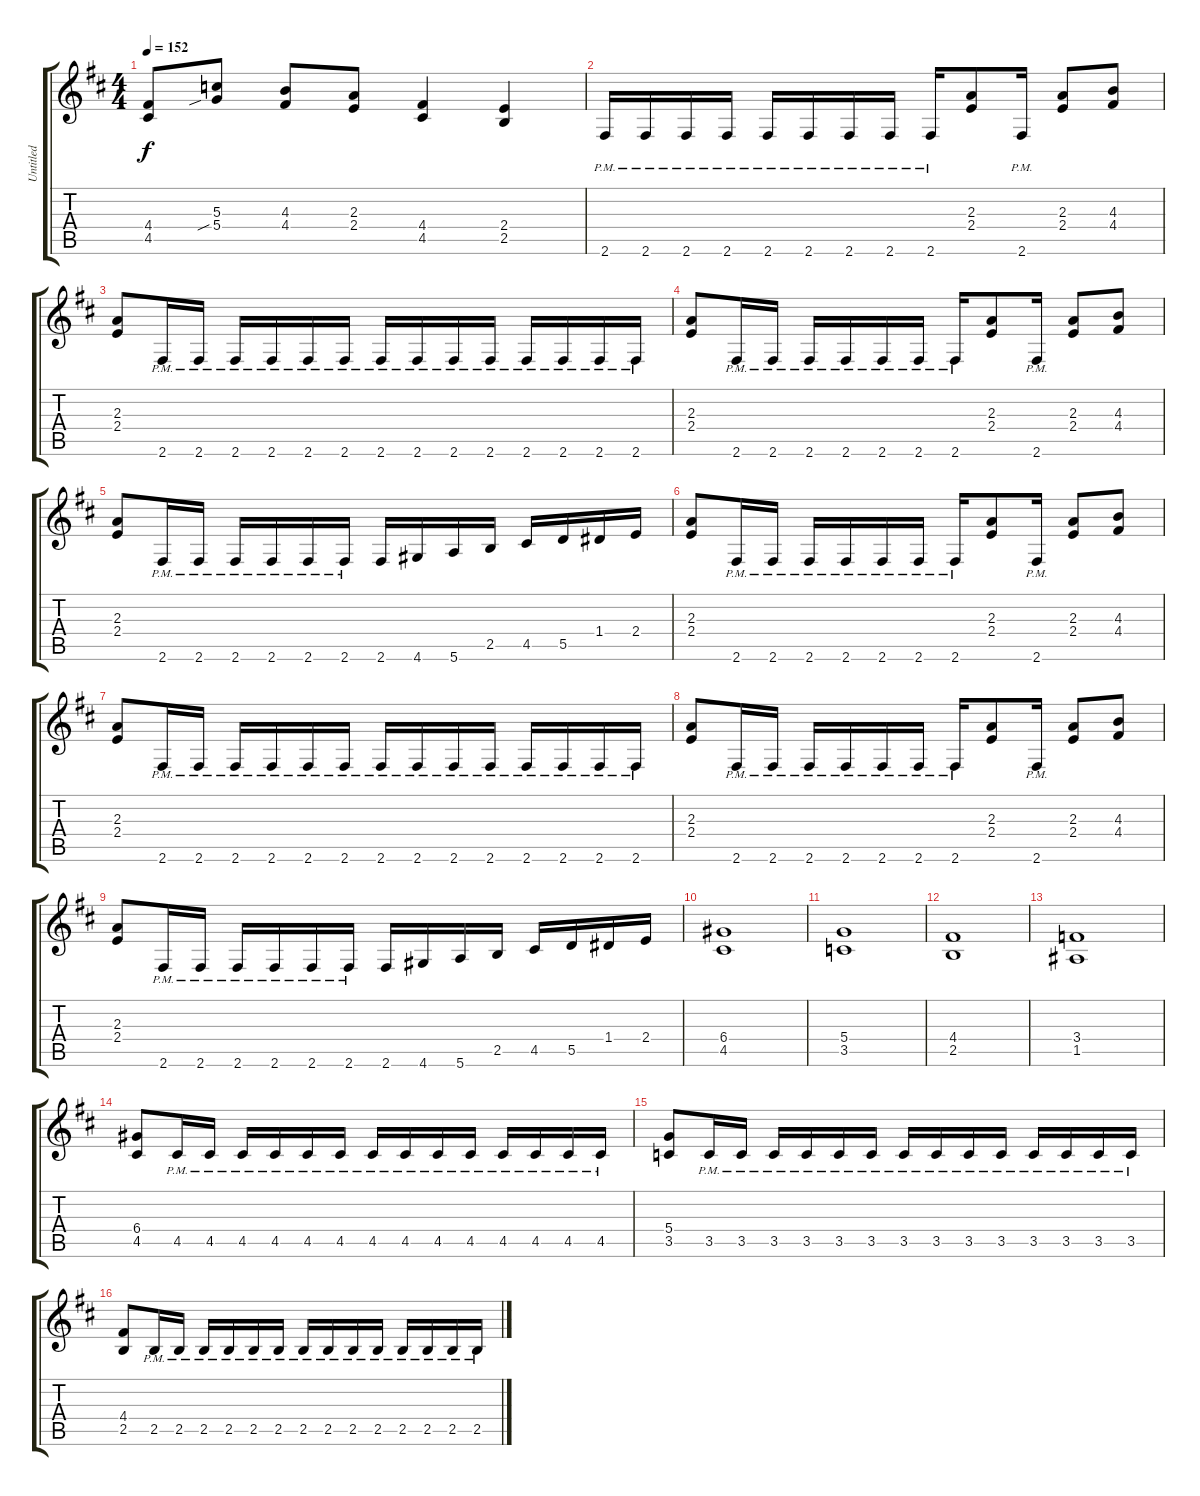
\track ("Untitled" "Untitled") {instrument distortionguitar}
\staff {score tabs}
\tuning (E4 B3 G3 D3 A2 E2) {hide}
\ts (4 4)
\tempo 152
\clef g2
\ks d
(4.4{t} 4.5{t}).8{dy f} (5.3 5.4{sib}).8 (4.3 4.4).8 (2.3 2.4).8 (4.4 4.5).4 (2.4 2.5).4 |
2.6{pm}.16 2.6{pm}.16 2.6{pm}.16 2.6{pm}.16 2.6{pm}.16 2.6{pm}.16 2.6{pm}.16 2.6{pm}.16 2.6{pm}.16 (2.3 2.4).8 2.6{pm}.16 (2.3 2.4).8 (4.3 4.4).8 |
(2.3 2.4).8 2.6{pm}.16 2.6{pm}.16 2.6{pm}.16 2.6{pm}.16 2.6{pm}.16 2.6{pm}.16 2.6{pm}.16 2.6{pm}.16 2.6{pm}.16 2.6{pm}.16 2.6{pm}.16 2.6{pm}.16 2.6{pm}.16 2.6{pm}.16 |
(2.3 2.4).8 2.6{pm}.16 2.6{pm}.16 2.6{pm}.16 2.6{pm}.16 2.6{pm}.16 2.6{pm}.16 2.6{pm}.16 (2.3 2.4).8 2.6{pm}.16 (2.3 2.4).8 (4.3 4.4).8 |
(2.3 2.4).8 2.6{pm}.16 2.6{pm}.16 2.6{pm}.16 2.6{pm}.16 2.6{pm}.16 2.6{pm}.16 2.6.16 4.6.16 5.6.16 2.5.16 4.5.16 5.5.16 1.4.16 2.4.16 |
(2.3 2.4).8 2.6{pm}.16 2.6{pm}.16 2.6{pm}.16 2.6{pm}.16 2.6{pm}.16 2.6{pm}.16 2.6{pm}.16 (2.3 2.4).8 2.6{pm}.16 (2.3 2.4).8 (4.3 4.4).8 |
(2.3 2.4).8 2.6{pm}.16 2.6{pm}.16 2.6{pm}.16 2.6{pm}.16 2.6{pm}.16 2.6{pm}.16 2.6{pm}.16 2.6{pm}.16 2.6{pm}.16 2.6{pm}.16 2.6{pm}.16 2.6{pm}.16 2.6{pm}.16 2.6{pm}.16 |
(2.3 2.4).8 2.6{pm}.16 2.6{pm}.16 2.6{pm}.16 2.6{pm}.16 2.6{pm}.16 2.6{pm}.16 2.6{pm}.16 (2.3 2.4).8 2.6{pm}.16 (2.3 2.4).8 (4.3 4.4).8 |
(2.3 2.4).8 2.6{pm}.16 2.6{pm}.16 2.6{pm}.16 2.6{pm}.16 2.6{pm}.16 2.6{pm}.16 2.6.16 4.6.16 5.6.16 2.5.16 4.5.16 5.5.16 1.4.16 2.4.16 |
(6.4 4.5).1 |
(5.4 3.5).1 |
(4.4 2.5).1 |
(3.4 1.5).1 |
(6.4 4.5).8 4.5{pm}.16 4.5{pm}.16 4.5{pm}.16 4.5{pm}.16 4.5{pm}.16 4.5{pm}.16 4.5{pm}.16 4.5{pm}.16 4.5{pm}.16 4.5{pm}.16 4.5{pm}.16 4.5{pm}.16 4.5{pm}.16 4.5{pm}.16 |
(5.4 3.5).8 3.5{pm}.16 3.5{pm}.16 3.5{pm}.16 3.5{pm}.16 3.5{pm}.16 3.5{pm}.16 3.5{pm}.16 3.5{pm}.16 3.5{pm}.16 3.5{pm}.16 3.5{pm}.16 3.5{pm}.16 3.5{pm}.16 3.5{pm}.16 |
(4.4 2.5).8 2.5{pm}.16 2.5{pm}.16 2.5{pm}.16 2.5{pm}.16 2.5{pm}.16 2.5{pm}.16 2.5{pm}.16 2.5{pm}.16 2.5{pm}.16 2.5{pm}.16 2.5{pm}.16 2.5{pm}.16 2.5{pm}.16 2.5{pm}.16
